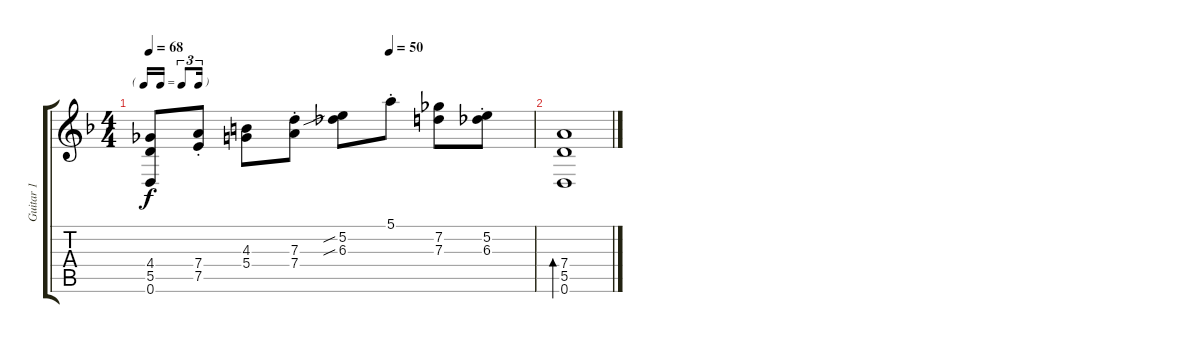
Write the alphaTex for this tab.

\track ("Guitar 1" "Guitar 1") {instrument electricguitarclean}
\staff {score tabs}
\tuning (E4 B3 G3 D3 A2 D2) {hide}
\ts (4 4)
\tf triplet16th
\tempo 68
\tempo (50 0.625)
\clef g2
\ks f
(4.4 5.5 0.6).8{dy f} (7.4{st} 7.5{st}).8 (4.3 5.4).8 (7.3{st} 7.4{st}).8 (5.2{sib} 6.3{sib}).8 5.1{st}.8 (7.2 7.3).8 (5.2{st} 6.3{st}).8 |
(7.4 5.5 0.6).1{bd 120}
